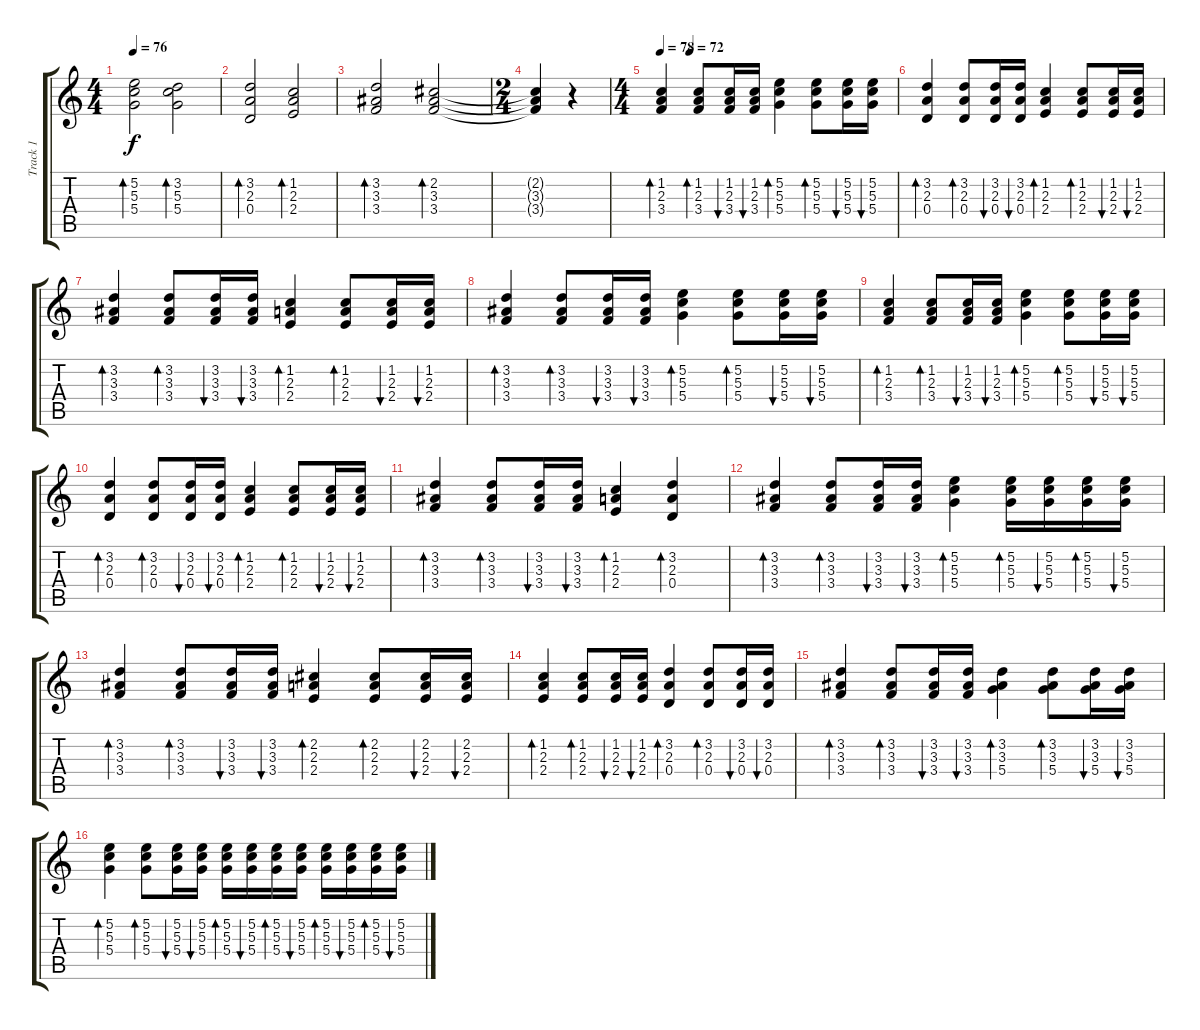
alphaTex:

\track ("Track 1" "Track 1") {instrument acousticguitarnylon}
\staff {score tabs}
\tuning (E4 B3 G3 D3 A2 E2) {hide}
\ts (4 4)
\tempo 76
\tempo 70
\tempo 76
\clef g2
\ks c
(5.2 5.3 5.4).2{bd 480 dy f instrument acousticguitarnylon} (3.2 5.3 5.4).2{bd 480} |
(3.2 2.3 0.4).2{bd 480} (1.2 2.3 2.4).2{bd 480} |
(3.2 3.3 3.4).2{bd 480} (2.2 3.3 3.4).2{bd 480} |
\ts (2 4)
(2.2{t} 3.3{t} 3.4{t}).4 r.4 |
\ts (4 4)
\tempo 78
\tempo (72 0.125)
(1.2 2.3 3.4).4{bd 60} (1.2 2.3 3.4).8{bd 60} (1.2 2.3 3.4).16{bu 60} (1.2 2.3 3.4).16{bu 60} (5.2 5.3 5.4).4{bd 60} (5.2 5.3 5.4).8{bd 60} (5.2 5.3 5.4).16{bu 60} (5.2 5.3 5.4).16{bu 120} |
(3.2 2.3 0.4).4{bd 60} (3.2 2.3 0.4).8{bd 60} (3.2 2.3 0.4).16{bu 60} (3.2 2.3 0.4).16{bu 60} (1.2 2.3 2.4).4{bd 60} (1.2 2.3 2.4).8{bd 60} (1.2 2.3 2.4).16{bu 60} (1.2 2.3 2.4).16{bu 120} |
(3.2 3.3 3.4).4{bd 60} (3.2 3.3 3.4).8{bd 60} (3.2 3.3 3.4).16{bu 60} (3.2 3.3 3.4).16{bu 60} (1.2 2.3 2.4).4{bd 60} (1.2 2.3 2.4).8{bd 60} (1.2 2.3 2.4).16{bu 60} (1.2 2.3 2.4).16{bu 120} |
(3.2 3.3 3.4).4{bd 60} (3.2 3.3 3.4).8{bd 60} (3.2 3.3 3.4).16{bu 60} (3.2 3.3 3.4).16{bu 60} (5.2 5.3 5.4).4{bd 60} (5.2 5.3 5.4).8{bd 60} (5.2 5.3 5.4).16{bu 60} (5.2 5.3 5.4).16{bu 120} |
(1.2 2.3 3.4).4{bd 60} (1.2 2.3 3.4).8{bd 60} (1.2 2.3 3.4).16{bu 60} (1.2 2.3 3.4).16{bu 60} (5.2 5.3 5.4).4{bd 60} (5.2 5.3 5.4).8{bd 60} (5.2 5.3 5.4).16{bu 60} (5.2 5.3 5.4).16{bu 120} |
(3.2 2.3 0.4).4{bd 60} (3.2 2.3 0.4).8{bd 60} (3.2 2.3 0.4).16{bu 60} (3.2 2.3 0.4).16{bu 60} (1.2 2.3 2.4).4{bd 60} (1.2 2.3 2.4).8{bd 60} (1.2 2.3 2.4).16{bu 60} (1.2 2.3 2.4).16{bu 120} |
(3.2 3.3 3.4).4{bd 60} (3.2 3.3 3.4).8{bd 60} (3.2 3.3 3.4).16{bu 60} (3.2 3.3 3.4).16{bu 60} (1.2 2.3 2.4).4{bd 60} (3.2 2.3 0.4).4{bd 60} |
(3.2 3.3 3.4).4{bd 60} (3.2 3.3 3.4).8{bd 60} (3.2 3.3 3.4).16{bu 60} (3.2 3.3 3.4).16{bu 60} (5.2 5.3 5.4).4{bd 60} (5.2 5.3 5.4).16{bd 60} (5.2 5.3 5.4).16{bu 60} (5.2 5.3 5.4).16{bd 120} (5.2 5.3 5.4).16{bu 120} |
(3.2 3.3 3.4).4{bd 60} (3.2 3.3 3.4).8{bd 60} (3.2 3.3 3.4).16{bu 60} (3.2 3.3 3.4).16{bu 60} (2.2 2.3 2.4).4{bd 60} (2.2 2.3 2.4).8{bd 60} (2.2 2.3 2.4).16{bu 60} (2.2 2.3 2.4).16{bu 120} |
(1.2 2.3 2.4).4{bd 60} (1.2 2.3 2.4).8{bd 60} (1.2 2.3 2.4).16{bu 60} (1.2 2.3 2.4).16{bu 60} (3.2 2.3 0.4).4{bd 60} (3.2 2.3 0.4).8{bd 60} (3.2 2.3 0.4).16{bu 60} (3.2 2.3 0.4).16{bu 120} |
(3.2 3.3 3.4).4{bd 60} (3.2 3.3 3.4).8{bd 60} (3.2 3.3 3.4).16{bu 60} (3.2 3.3 3.4).16{bu 60} (3.2 3.3 5.4).4{bd 60} (3.2 3.3 5.4).8{bd 60} (3.2 3.3 5.4).16{bu 60} (3.2 3.3 5.4).16{bu 120} |
(5.2 5.3 5.4).4{bd 60} (5.2 5.3 5.4).8{bd 60} (5.2 5.3 5.4).16{bu 60} (5.2 5.3 5.4).16{bu 60} (5.2 5.3 5.4).16{bd 60} (5.2 5.3 5.4).16{bu 120} (5.2 5.3 5.4).16{bd 120} (5.2 5.3 5.4).16{bu 120} (5.2 5.3 5.4).16{bd 120} (5.2 5.3 5.4).16{bu 120} (5.2 5.3 5.4).16{bd 120} (5.2 5.3 5.4).16{bu 120}
